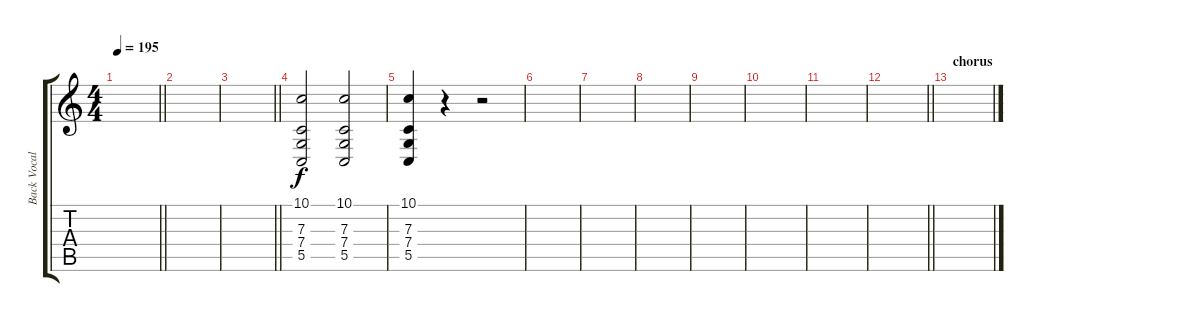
\track ("Back Vocals" "Back Vocal") {instrument fx7echoes}
\staff {score tabs}
\tuning (D4 A3 F3 C3 G2 C2) {hide}
\ts (4 4)
\tempo 195
\clef g2
\barLineRight lightlight
\ks c
|
|
\barLineRight lightlight
|
(10.1 7.3 7.4 5.5).2 (10.1 7.3 7.4 5.5).2 |
(10.1 7.3 7.4 5.5).4 r.4 r.2 |
|
|
|
|
|
|
\barLineRight lightlight
|
\section ("" "chorus")
